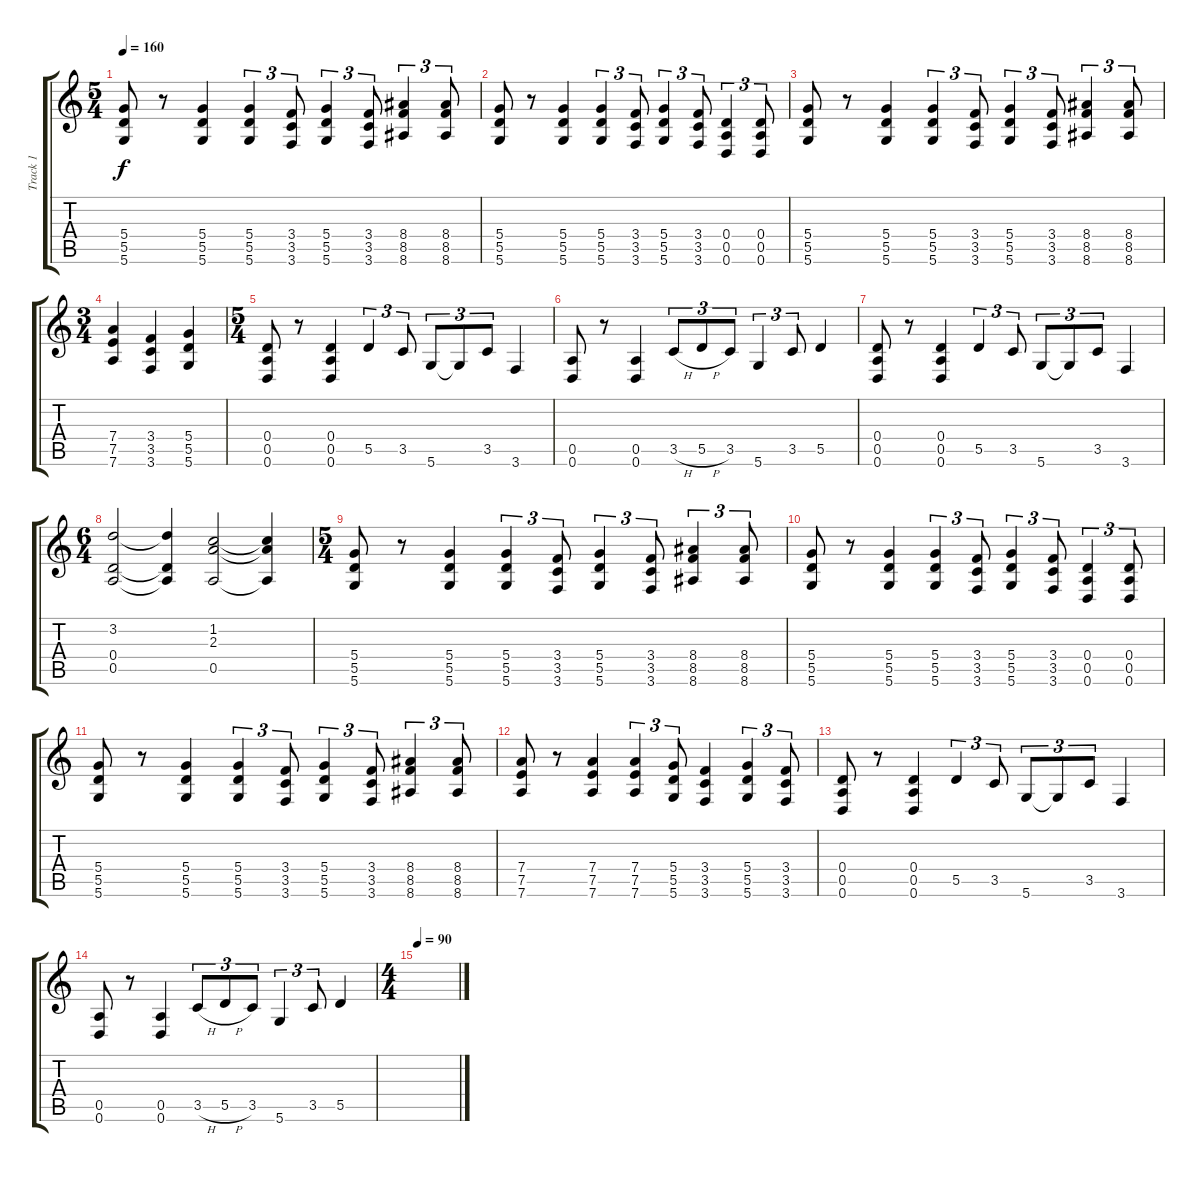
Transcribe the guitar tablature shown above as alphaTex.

\track ("Track 1" "Track 1") {instrument distortionguitar}
\staff {score tabs}
\tuning (E4 B3 G3 D3 A2 D2) {hide}
\ts (5 4)
\tempo 160
\clef g2
\ks c
(5.4 5.5 5.6).8{dy f} r.8 (5.4 5.5 5.6).4 (5.4 5.5 5.6).4{tu (3 2)} (3.4 3.5 3.6).8{tu (3 2)} (5.4 5.5 5.6).4{tu (3 2)} (3.4 3.5 3.6).8{tu (3 2)} (8.4 8.5 8.6).4{tu (3 2)} (8.4 8.5 8.6).8{tu (3 2)} |
(5.4 5.5 5.6).8 r.8 (5.4 5.5 5.6).4 (5.4 5.5 5.6).4{tu (3 2)} (3.4 3.5 3.6).8{tu (3 2)} (5.4 5.5 5.6).4{tu (3 2)} (3.4 3.5 3.6).8{tu (3 2)} (0.4 0.5 0.6).4{tu (3 2)} (0.4 0.5 0.6).8{tu (3 2)} |
(5.4 5.5 5.6).8 r.8 (5.4 5.5 5.6).4 (5.4 5.5 5.6).4{tu (3 2)} (3.4 3.5 3.6).8{tu (3 2)} (5.4 5.5 5.6).4{tu (3 2)} (3.4 3.5 3.6).8{tu (3 2)} (8.4 8.5 8.6).4{tu (3 2)} (8.4 8.5 8.6).8{tu (3 2)} |
\ts (3 4)
(7.4 7.5 7.6).4 (3.4 3.5 3.6).4 (5.4 5.5 5.6).4 |
\ts (5 4)
(0.4 0.5 0.6).8 r.8 (0.4 0.5 0.6).4 5.5.4{tu (3 2)} 3.5.8{tu (3 2)} 5.6.8{tu (3 2)} 5.6{t}.8{tu (3 2)} 3.5.8{tu (3 2)} 3.6.4 |
(0.5 0.6).8 r.8 (0.5 0.6).4 3.5{h}.8{tu (3 2)} 5.5{h}.8{tu (3 2)} 3.5.8{tu (3 2)} 5.6.4{tu (3 2)} 3.5.8{tu (3 2)} 5.5.4 |
(0.4 0.5 0.6).8 r.8 (0.4 0.5 0.6).4 5.5.4{tu (3 2)} 3.5.8{tu (3 2)} 5.6.8{tu (3 2)} 5.6{t}.8{tu (3 2)} 3.5.8{tu (3 2)} 3.6.4 |
\ts (6 4)
(3.2 0.4 0.5).2 (3.2{t} 0.4{t} 0.5{t}).4 (1.2 2.3 0.5).2 (1.2{t} 2.3{t} 0.5{t}).4 |
\ts (5 4)
(5.4 5.5 5.6).8 r.8 (5.4 5.5 5.6).4 (5.4 5.5 5.6).4{tu (3 2)} (3.4 3.5 3.6).8{tu (3 2)} (5.4 5.5 5.6).4{tu (3 2)} (3.4 3.5 3.6).8{tu (3 2)} (8.4 8.5 8.6).4{tu (3 2)} (8.4 8.5 8.6).8{tu (3 2)} |
(5.4 5.5 5.6).8 r.8 (5.4 5.5 5.6).4 (5.4 5.5 5.6).4{tu (3 2)} (3.4 3.5 3.6).8{tu (3 2)} (5.4 5.5 5.6).4{tu (3 2)} (3.4 3.5 3.6).8{tu (3 2)} (0.4 0.5 0.6).4{tu (3 2)} (0.4 0.5 0.6).8{tu (3 2)} |
(5.4 5.5 5.6).8 r.8 (5.4 5.5 5.6).4 (5.4 5.5 5.6).4{tu (3 2)} (3.4 3.5 3.6).8{tu (3 2)} (5.4 5.5 5.6).4{tu (3 2)} (3.4 3.5 3.6).8{tu (3 2)} (8.4 8.5 8.6).4{tu (3 2)} (8.4 8.5 8.6).8{tu (3 2)} |
(7.4 7.5 7.6).8 r.8 (7.4 7.5 7.6).4 (7.4 7.5 7.6).4{tu (3 2)} (5.4 5.5 5.6).8{tu (3 2)} (3.4 3.5 3.6).4 (5.4 5.5 5.6).4{tu (3 2)} (3.4 3.5 3.6).8{tu (3 2)} |
(0.4 0.5 0.6).8 r.8 (0.4 0.5 0.6).4 5.5.4{tu (3 2)} 3.5.8{tu (3 2)} 5.6.8{tu (3 2)} 5.6{t}.8{tu (3 2)} 3.5.8{tu (3 2)} 3.6.4 |
(0.5 0.6).8 r.8 (0.5 0.6).4 3.5{h}.8{tu (3 2)} 5.5{h}.8{tu (3 2)} 3.5.8{tu (3 2)} 5.6.4{tu (3 2)} 3.5.8{tu (3 2)} 5.5.4 |
\ts (4 4)
\tempo 90
